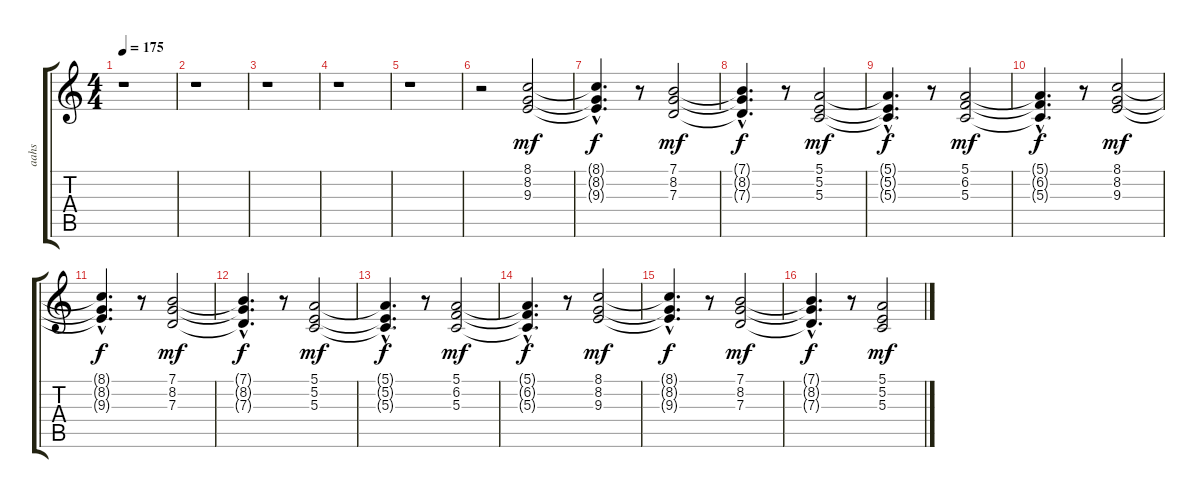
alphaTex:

\track ("aahs" "aahs") {instrument choiraahs}
\staff {score tabs}
\tuning (E4 B3 G3 D3 A2 E2) {hide}
\ts (4 4)
\tempo 175
\clef g2
\ks c
r.1{dy mf} |
r.1 |
r.1 |
r.1 |
r.1 |
r.2 (8.1 8.2 9.3).2 |
(8.1{hac t} 8.2{hac t} 9.3{hac t}).4{d dy f} r.8 (7.1 8.2 7.3).2{dy mf} |
(7.1{hac t} 8.2{hac t} 7.3{hac t}).4{d dy f} r.8 (5.1 5.2 5.3).2{dy mf} |
(5.1{hac t} 5.2{hac t} 5.3{hac t}).4{d dy f} r.8 (5.1 6.2 5.3).2{dy mf} |
(5.1{hac t} 6.2{hac t} 5.3{hac t}).4{d dy f} r.8 (8.1 8.2 9.3).2{dy mf} |
(8.1{hac t} 8.2{hac t} 9.3{hac t}).4{d dy f} r.8 (7.1 8.2 7.3).2{dy mf} |
(7.1{hac t} 8.2{hac t} 7.3{hac t}).4{d dy f} r.8 (5.1 5.2 5.3).2{dy mf} |
(5.1{hac t} 5.2{hac t} 5.3{hac t}).4{d dy f} r.8 (5.1 6.2 5.3).2{dy mf} |
(5.1{hac t} 6.2{hac t} 5.3{hac t}).4{d dy f} r.8 (8.1 8.2 9.3).2{dy mf} |
(8.1{hac t} 8.2{hac t} 9.3{hac t}).4{d dy f} r.8 (7.1 8.2 7.3).2{dy mf} |
(7.1{hac t} 8.2{hac t} 7.3{hac t}).4{d dy f} r.8 (5.1 5.2 5.3).2{dy mf}
